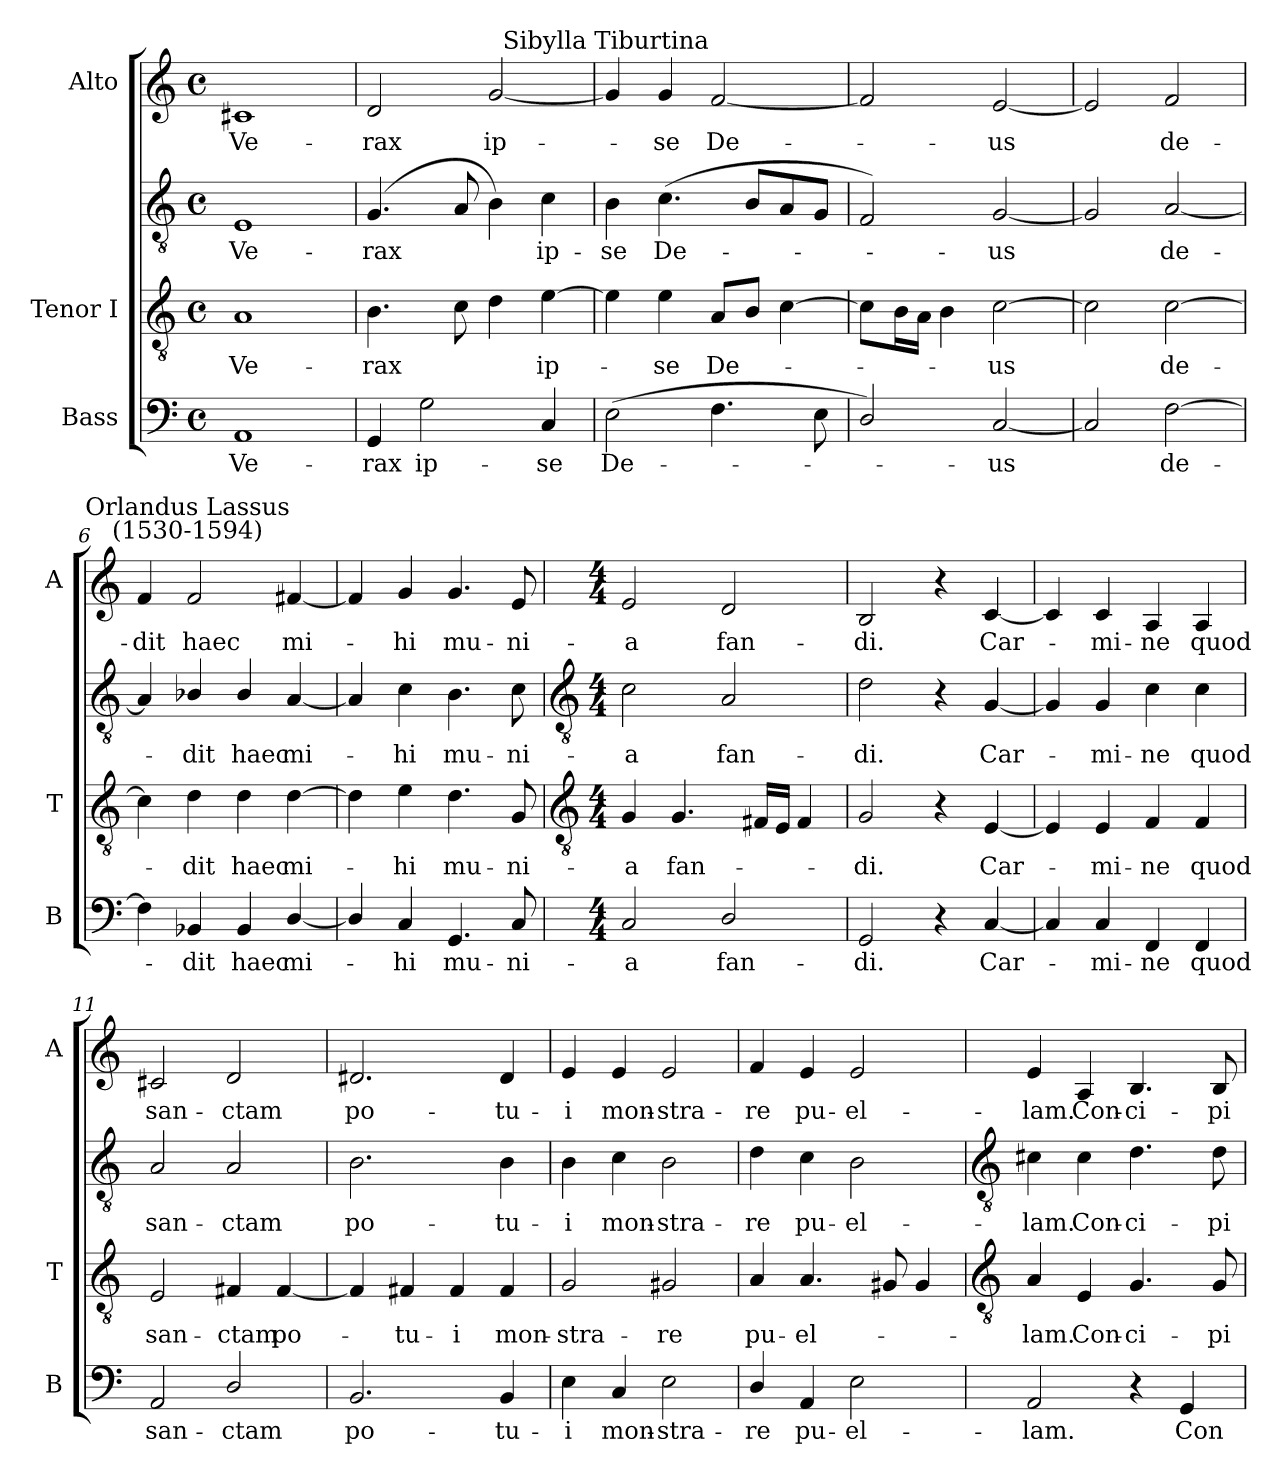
**kern	**text	**kern	**text	**kern	**text	**kern	**text
*part3	*part3	*part2	*part2	*part2	*part2	*part1	*part1
*staff4	*staff4	*staff3	*staff3	*staff2	*staff2	*staff1	*staff1
*I"Bass	*	*I"Tenor I	*	*	*	*I"Alto	*
*I'B	*	*I'T	*	*	*	*I'A	*
*clefF4	*	*clefGv2	*	*clefGv2	*	*clefG2	*
*k[]	*	*k[]	*	*k[]	*	*k[]	*
*C:	*	*C:	*	*C:	*	*C:	*
*M4/4	*	*M4/4	*	*M4/4	*	*M4/4	*
*met(c)	*	*met(c)	*	*met(c)	*	*met(c)	*
=1	=1	=1	=1	=1	=1	=1	=1
!	!LO:LY:b	!	!LO:LY:b	!	!LO:LY:b	!	!LO:LY:b
1AA	Ve-	1A	-Ve-	1E	Ve-	1c#X	Ve-
=2	=2	=2	=2	=2	=2	=2	=2
!	!LO:LY:b	!	!LO:LY:b	!	!LO:LY:b	!	!LO:LY:b
4GG	-rax	4.B	-rax	(<4.G	-rax	2d	-rax
!	!LO:LY:b	!	!	!	!	!	!
2G	ip-	.	.	.	.	.	.
.	.	8c	.	8A	.	.	.
!	!	!	!	!	!	!	!LO:LY:b
.	.	4d	.	4B)	.	[2g	ip-
!	!LO:LY:b	!	!LO:LY:b	!	!LO:LY:b	!	!
4C	-se	[4e	ip-	4c	ip-	.	.
=3	=3	=3	=3	=3	=3	=3	=3
!	!	!	!	!	!	!LO:TX:a:cj:t=Sibylla Tiburtina	!
!	!LO:LY:b	!	!	!	!LO:LY:b	!	!
(>2E	De-	4e]	.	4B	se	4g]	.
!	!	!	!LO:LY:b	!	!LO:LY:b	!	!LO:LY:b
.	.	4e	se	(<4.c	De-	4g	se
!	!	!	!LO:LY:b	!	!	!	!LO:LY:b
4.F	.	8AL	De-	.	.	[2f	De-
.	.	8BJ	.	8BL	.	.	.
.	.	[4c	.	8A	.	.	.
8E	.	.	.	8GJ	.	.	.
=4	=4	=4	=4	=4	=4	=4	=4
2D/)	.	8cL]	.	2F)	.	2f]	.
.	.	16BL	.	.	.	.	.
.	.	16AJJ	.	.	.	.	.
.	.	4B	.	.	.	.	.
!	!LO:LY:b	!	!LO:LY:b	!	!LO:LY:b	!	!LO:LY:b
[2C	us	[2c	us	[2G	us	[2e	us
=5	=5	=5	=5	=5	=5	=5	=5
2C]	.	2c]	.	2G]	.	2e]	.
!	!LO:LY:b	!	!LO:LY:b	!	!LO:LY:b	!	!LO:LY:b
[2F	de-	[2c	de-	[2A	de-	2f	de-
=6	=6	=6	=6	=6	=6	=6	=6
!	!	!	!	!	!	!	!LO:LY:b
4F]	.	4c]	.	4A]	.	4f	-dit
!	!	!	!	!	!	!LO:TX:a:cj:t=Orlandus Lassus\n(1530-1594)	!
!	!LO:LY:b	!	!LO:LY:b	!	!LO:LY:b	!	!LO:LY:b
4BB-X	dit	4d	dit	4B-X/	dit	2f	haec
!	!LO:LY:b	!	!LO:LY:b	!	!LO:LY:b	!	!
4BB-	haec	4d	haec	4B-/	haec	.	.
!	!LO:LY:b	!	!LO:LY:b	!	!LO:LY:b	!	!LO:LY:b
[4D/	mi-	[4d	mi-	[4A	mi-	[4f#X	mi-
=7	=7	=7	=7	=7	=7	=7	=7
4D/]	.	4d]	.	4A]	.	4f#]	.
!	!LO:LY:b	!	!LO:LY:b	!	!LO:LY:b	!	!LO:LY:b
4C	hi	4e	-hi	4c	hi	4g	hi
!	!LO:LY:b	!	!LO:LY:b	!	!LO:LY:b	!	!LO:LY:b
4.GG	mu-	4.d	mu-	4.B	mu-	4.g	mu-
!	!LO:LY:b	!	!LO:LY:b	!	!LO:LY:b	!	!LO:LY:b
8C	-ni-	8G	-ni-	8c	-ni-	8e	-ni-
!!LO:LB:g=z
=8	=8	=8	=8	=8	=8	=8	=8
*	*	*clefGv2	*	*clefGv2	*	*	*
*M4/4	*	*M4/4	*	*M4/4	*	*M4/4	*
!	!LO:LY:b	!	!LO:LY:b	!	!LO:LY:b	!	!LO:LY:b
2C	-a	4G	-a	2c	-a	2e	-a
!	!	!	!LO:LY:b	!	!	!	!
.	.	4.G	fan-	.	.	.	.
!	!LO:LY:b	!	!	!	!LO:LY:b	!	!LO:LY:b
2D/	fan-	.	.	2A	fan-	2d	fan-
.	.	16F#XLL	.	.	.	.	.
.	.	16EJJ	.	.	.	.	.
.	.	4F#	.	.	.	.	.
=9	=9	=9	=9	=9	=9	=9	=9
!	!LO:LY:b	!	!LO:LY:b	!	!LO:LY:b	!	!LO:LY:b
2GG	-di.	2G	di.	2d	di.	2B	-di.
4r	.	4r	.	4r	.	4r	.
!	!LO:LY:b	!	!LO:LY:b	!	!LO:LY:b	!	!LO:LY:b
[4C	Car-	[4E	Car-	[4G	Car-	[4c	Car-
=10	=10	=10	=10	=10	=10	=10	=10
4C]	.	4E]	.	4G]	.	4c]	.
!	!LO:LY:b	!	!LO:LY:b	!	!LO:LY:b	!	!LO:LY:b
4C	mi-	4E	mi-	4G	mi-	4c	mi-
!	!LO:LY:b	!	!LO:LY:b	!	!LO:LY:b	!	!LO:LY:b
4FF	-ne	4F	-ne	4c	-ne	4A	-ne
!	!LO:LY:b	!	!LO:LY:b	!	!LO:LY:b	!	!LO:LY:b
4FF	quod	4F	quod	4c	quod	4A	quod
=11	=11	=11	=11	=11	=11	=11	=11
!	!LO:LY:b	!	!LO:LY:b	!	!LO:LY:b	!	!LO:LY:b
2AA	san-	2E	san-	2A	san-	2c#X	san-
!	!LO:LY:b	!	!LO:LY:b	!	!LO:LY:b	!	!LO:LY:b
2D/	-ctam	4F#X	-ctam	2A	-ctam	2d	-ctam
!	!	!	!LO:LY:b	!	!	!	!
.	.	[4F#	po-	.	.	.	.
=12	=12	=12	=12	=12	=12	=12	=12
!	!LO:LY:b	!	!	!	!LO:LY:b	!	!LO:LY:b
2.BB	po-	4F#]	.	2.B	po-	2.d#X	po-
!	!	!	!LO:LY:b	!	!	!	!
.	.	4F#	-tu-	.	.	.	.
!	!	!	!LO:LY:b	!	!	!	!
.	.	4F#	-i	.	.	.	.
!	!LO:LY:b	!	!LO:LY:b	!	!LO:LY:b	!	!LO:LY:b
4BB	-tu-	4F#	mon-	4B	-tu-	4d#	-tu-
=13	=13	=13	=13	=13	=13	=13	=13
!	!LO:LY:b	!	!LO:LY:b	!	!LO:LY:b	!	!LO:LY:b
4E	-i	2G	-stra-	4B	-i	4e	-i
!	!LO:LY:b	!	!	!	!LO:LY:b	!	!LO:LY:b
4C	mon-	.	.	4c	mon-	4e	mon-
!	!LO:LY:b	!	!LO:LY:b	!	!LO:LY:b	!	!LO:LY:b
2E	-stra-	2G#X	-re	2B	-stra-	2e	-stra-
=14	=14	=14	=14	=14	=14	=14	=14
!	!LO:LY:b	!	!LO:LY:b	!	!LO:LY:b	!	!LO:LY:b
4D/	-re	4A	-pu-	4d	re	4f	-re
!	!LO:LY:b	!	!LO:LY:b	!	!LO:LY:b	!	!LO:LY:b
4AA	pu-	4.A	-el-	4c	pu-	4e	pu-
!	!LO:LY:b	!	!	!	!LO:LY:b	!	!LO:LY:b
2E	-el-	.	.	2B	-el-	2e	-el-
.	.	8G#X	.	.	.	.	.
.	.	4G#	.	.	.	.	.
!!LO:LB:g=z
=15	=15	=15	=15	=15	=15	=15	=15
*	*	*clefGv2	*	*clefGv2	*	*	*
!	!LO:LY:b	!	!LO:LY:b	!	!LO:LY:b	!	!LO:LY:b
2AA	-lam.	4A	-lam.	4c#X	lam.	4e	-lam.
!	!	!	!LO:LY:b	!	!LO:LY:b	!	!LO:LY:b
.	.	4E	Con-	4c#	Con-	4A	Con-
!	!	!	!LO:LY:b	!	!LO:LY:b	!	!LO:LY:b
4r	.	4.G	-ci-	4.d	-ci-	4.B	-ci-
!	!LO:LY:b	!	!	!	!	!	!
4GG	Con-	.	.	.	.	.	.
!	!	!	!LO:LY:b	!	!LO:LY:b	!	!LO:LY:b
.	.	8G	-pi-	8d	-pi-	8B	-pi-
=	=	=	=	=	=	=	=
*-	*-	*-	*-	*-	*-	*-	*-
